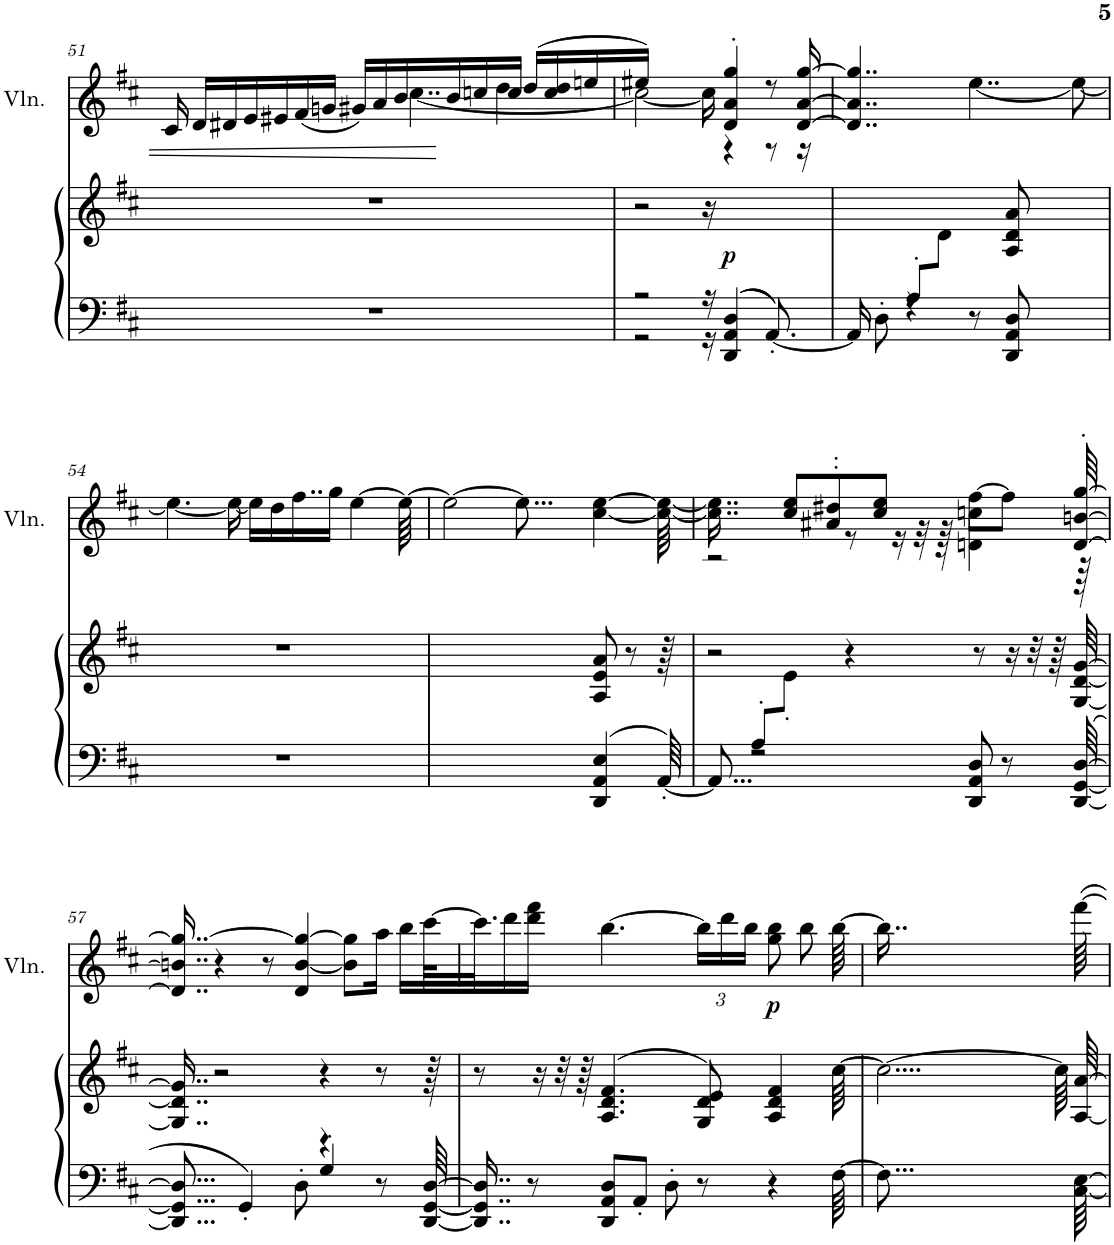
**kern	**kern	**dynam	**kern	**dynam
*part2	*part2	*part2	*part1	*part1
*staff3	*staff2	*staff2/3	*staff1	*staff1
*I"Piano	*	*	*I"Violin	*
*I'Pno	*	*	*I'Vln.	*
!!LO:PB:g=z
*clefF4	*clefG2	*	*clefG2	*
*k[f#c#]	*k[f#c#]	*	*k[f#c#]	*
*M4/4	*M4/4	*	*M4/4	*
*met(c)	*met(c)	*	*met(c)	*
=51	=51	=51	=51	=51
*	*	*	*^	*
*	*	*	*	*^	*
1r	1r	.	16c#/	16ryy	2.ryy	.
.	.	.	16d/LL	16ryy@	.	.
.	.	.	16d#X/	16ryy@	.	.
.	.	.	16e/	16ryy@	.	.
.	.	.	16e#X/	16ryy@	.	.
.	.	.	(<16f#/	16ryy@	.	.
.	.	.	16gn/JJ	16ryy@	.	.
.	.	.	16g#X/LL)	16ryy@	.	.
.	.	.	16a/	16ryy@	.	.
.	.	.	16b/	[4..cc#\	.	.
.	.	.	16b/	.	.	.
.	.	.	16ccn/	.	.	.
.	.	.	16cc/JJ	.	4dd\	.
.	.	.	(>16dd/LL	.	.	.
.	.	.	16cc/ 16dd/	.	.	.
.	.	.	16een/	.	.	.
*	*	*	*	*v	*v	*
=52	=52	=52	=52	=52	=52
*^	*	*	*	*	*
2r	2r	2r	.	16ee#X/JJ)	2cc#\_	.
.	.	.	.	2ryy	.	.
16r	16r	16r	.	.	16cc#\]	.
!	!	!	!LO:DY:a=2	!	!	!
4DD/ 4AA/ 4D/	4..ryy	4ryy	p	4d/' 4a/' 4gg/'	4r	.
[8.AA'/	.	8ryy	.	8r	8r	.
.	.	16ryy	.	[16d/ [16a/ [16gg/	16r	.
*	*	*	*	*v	*v	*
=53	=53	=53	=53	=53	=53
*	*	*^	*	*	*
16AA/]	8.ryy	2ryy	16ryy	.	4..d/] 4..a/] 4..gg/]	.
*	*	*v	*v	*	*	*
8D'\	.	.	.	.	.
4r	8A'/L	.	.	.	.
*	*	*^	*	*	*
.	2ryy	.	8d\J	.	.	.
8r	.	.	2ryy	.	[<4..ee\	.
.	.	16ryy	.	.	.	.
8DD/ 8AA/ 8D/	.	8A/ 8d/ 8a/	.	.	.	.
4ryy	.	4ryy	.	.	.	.
.	8.ryy	.	.	.	.	.
.	.	.	.	.	8ee\_	.
16ryy	.	16ryy	16ryy	.	.	.
*v	*v	*	*	*	*	*
*	*v	*v	*	*	*
!!LO:LB:g=z
=54	=54	=54	=54	=54
1r	1r	.	4.ee\_	.
.	.	.	16ee\_	.
.	.	.	16ee\LL]	.
.	.	.	16dd\	.
.	.	.	16..ff#\	.
.	.	.	16gg\JJ	.
.	.	.	[4ee\	.
.	.	.	64ee\_	.
=55	=55	=55	=55	=55
2ryy	2ryy	.	2ee\_	.
8ryy	8ryy	.	8...ee\]	.
16ryy	16ryy	.	.	.
32ryy	32ryy	.	.	.
64ryy	64ryy	.	.	.
4DD/ 4AA/ 4E/	8A/ 8e/ 8a/	.	[4cc#\ [4ee\	.
.	8r	.	.	.
[64AA'/	64r	.	64cc#\_ 64ee\_	.
=56	=56	=56	=56	=56
*^	*^	*	*^	*
8...AA/]	8...ryy	2r	16..ryy	.	16..cc#\] 16..ee\]	2r	.
*	*	*v	*v	*	*	*	*
.	.	.	.	4ryy	.	.
2r	8A'/L	.	.	.	.	.
*	*	*^	*	*	*	*
.	2ryy	.	8e'\J	.	8cc#/ 8ee/L	.	.
.	.	.	2ryy	.	8a#X/' 8dd#X/'	.	.
.	.	4r	.	.	.	8r	.
.	.	.	.	.	8cc#/ 8ee/J	.	.
.	.	.	.	.	.	16r	.
.	.	.	.	.	.	32r	.
.	.	.	.	.	.	64r	.
8DD/ 8AA/ 8D/	.	.	.	.	4dn\ 4ccn\	[>8ff#\L	.
.	.	8r	.	.	.	.	.
8r	8ryy	.	.	.	.	8ff#\J]	.
.	.	16r	.	.	.	.	.
.	.	32r	.	.	.	.	.
.	.	64r	.	.	.	.	.
[64DD/ [64GG/ [64D/	64ryy	[64G/ [64d/ [64g/	64ryy	.	[64d/' [64bn/' [64gg/'	64r	.
*	*	*v	*v	*	*	*	*
*	*	*	*	*v	*v	*
!!LO:LB:g=z
=57	=57	=57	=57	=57	=57
8...DD/] 8...GG/] 8...D/]	16..ryy	16..G/] 16..d/] 16..g/]	.	16..d/] 16..bn/] 16..gg/_	.
*v	*v	*	*	*	*
.	2r	.	4r	.
4GG'/	.	.	.	.
.	.	.	8r	.
8D'\	.	.	4d/ [4b/ 4gg/_	.
*^	*	*	*	*
4r	4G'/	4r	.	.	.
.	.	.	.	8b\] 8gg\]L	.
8r	8ryy	8r	.	16aa\Jk	.
.	.	.	.	16bb\LL	.
[64DD/ [64GG/ [64D/	64ryy	64r	.	[64ccc#\KL	.
*v	*v	*	*	*	*
=58	=58	=58	=58	=58
16..DD/] 16..GG/] 16..D/]	8r	.	32.ccc#\J]	.
.	.	.	16ddd\	.
8r	.	.	16ddd\ 16fff#\JJ	.
.	16r	.	.	.
.	.	.	16ryy	.
.	32r	.	.	.
.	64r	.	.	.
8DD/ 8AA/ 8D/L	(>4.A/ 4.d/ 4.f#/	.	[>4.bb\	.
8AA'/J	.	.	.	.
8D'\	.	.	.	.
*	*	*	*Xbrackettup	*
8r	8G/ 8d/ 8e/)	.	24bb\LL]	.
.	.	.	24ddd\	.
.	.	.	24bb\JJ	.
!	!	!	!	!LO:DY:b
4r	4A/ 4d/ 4f#/	.	8gg\ 8bb\	p
.	.	.	8bb\	.
[64F#\	[64cc#\	.	[64bb\	.
=59	=59	=59	=59	=59
8...F#\]	32%31cc#\_	.	16..bb\]	.
.	.	.	2ryy	.
2ryy	.	.	.	.
.	.	.	4ryy	.
4ryy	.	.	.	.
.	.	.	8ryy	.
.	64cc#\]	.	.	.
[64C#\ [64E\	[64A/ [64a/	.	[64fff#\	.
=	=	=	=	=
*-	*-	*-	*-	*-
